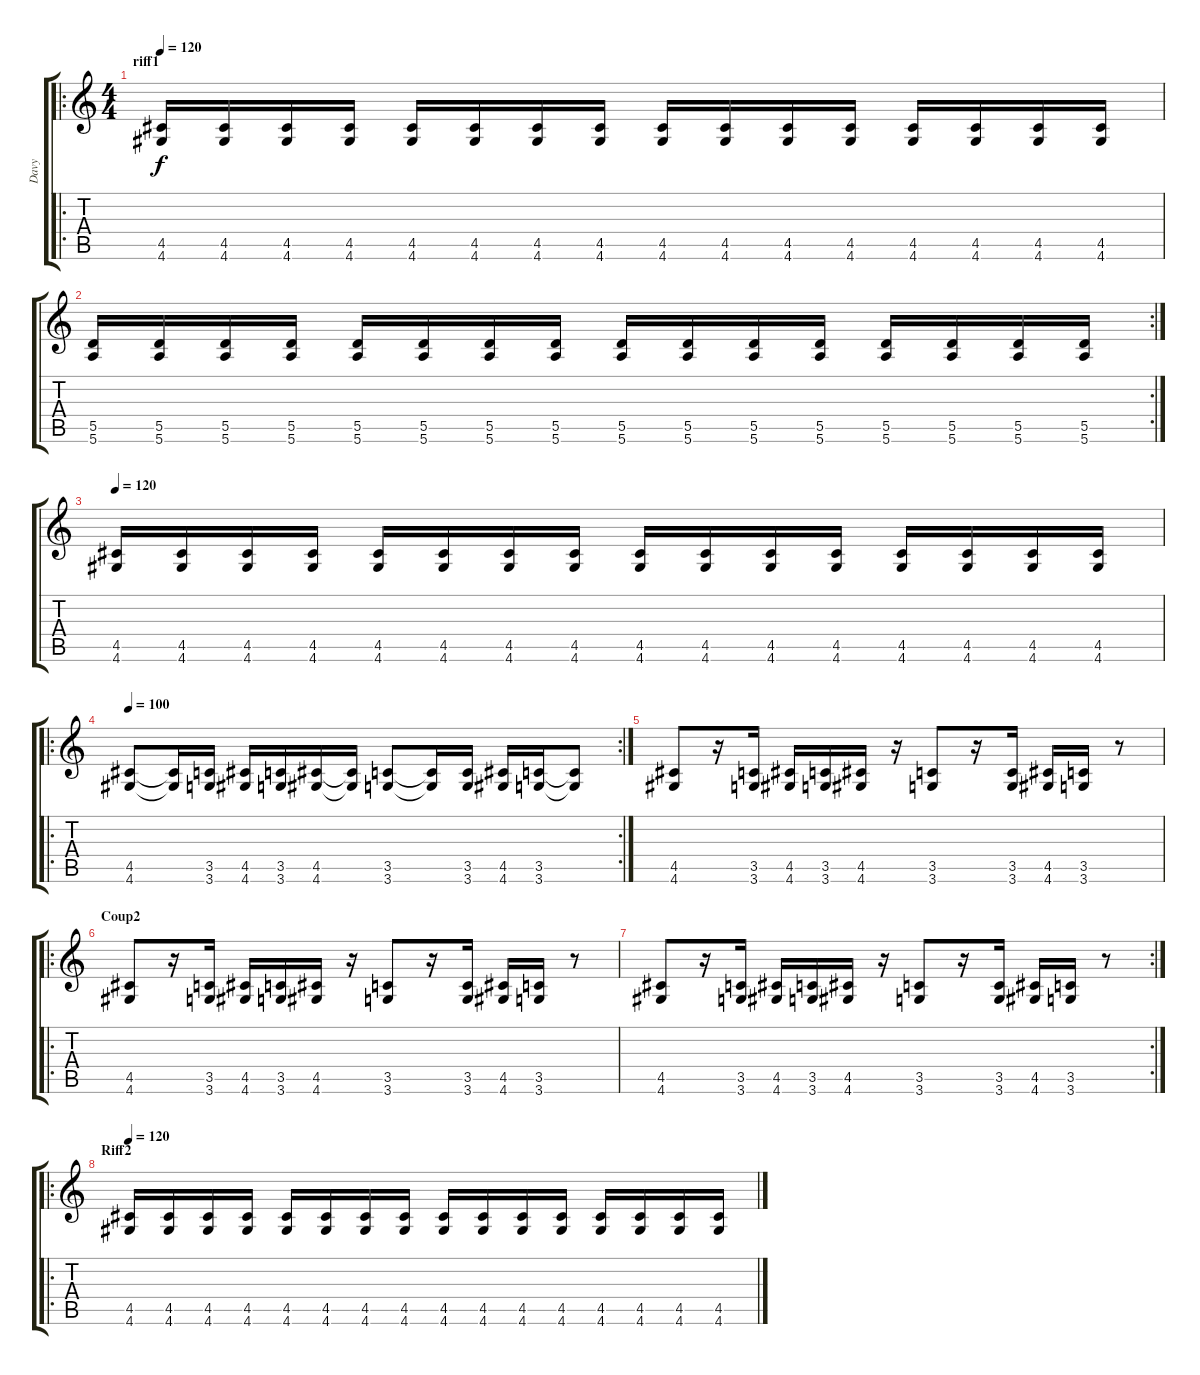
\track ("Davy" "Davy") {instrument overdrivenguitar}
\staff {score tabs}
\tuning (E4 B3 G3 D3 A2 E2) {hide}
\ro
\ts (4 4)
\section ("" "riff1")
\tempo 120
\clef g2
\ks c
(4.5 4.6).16{dy f volume 8} (4.5 4.6).16 (4.5 4.6).16 (4.5 4.6).16 (4.5 4.6).16 (4.5 4.6).16 (4.5 4.6).16 (4.5 4.6).16 (4.5 4.6).16 (4.5 4.6).16 (4.5 4.6).16 (4.5 4.6).16 (4.5 4.6).16 (4.5 4.6).16 (4.5 4.6).16 (4.5 4.6).16 |
\rc 2
(5.5 5.6).16 (5.5 5.6).16 (5.5 5.6).16 (5.5 5.6).16 (5.5 5.6).16 (5.5 5.6).16 (5.5 5.6).16 (5.5 5.6).16 (5.5 5.6).16 (5.5 5.6).16 (5.5 5.6).16 (5.5 5.6).16 (5.5 5.6).16 (5.5 5.6).16 (5.5 5.6).16 (5.5 5.6).16 |
\tempo 120
(4.5 4.6).16{volume 8} (4.5 4.6).16 (4.5 4.6).16 (4.5 4.6).16 (4.5 4.6).16 (4.5 4.6).16 (4.5 4.6).16 (4.5 4.6).16 (4.5 4.6).16 (4.5 4.6).16 (4.5 4.6).16 (4.5 4.6).16 (4.5 4.6).16 (4.5 4.6).16 (4.5 4.6).16 (4.5 4.6).16 |
\ro
\rc 2
\tempo 100
(4.5 4.6).8{volume 13} (4.5{t} 4.6{t}).16 (3.5 3.6).16 (4.5 4.6).16 (3.5 3.6).16 (4.5 4.6).16 (4.5{t} 4.6{t}).16 (3.5 3.6).8 (3.5{t} 3.6{t}).16 (3.5 3.6).16 (4.5 4.6).16 (3.5 3.6).16 (3.5{t} 3.6{t}).8 |
(4.5 4.6).8 r.16 (3.5 3.6).16 (4.5 4.6).16 (3.5 3.6).16 (4.5 4.6).16 r.16 (3.5 3.6).8 r.16 (3.5 3.6).16 (4.5 4.6).16 (3.5 3.6).16 r.8 |
\ro
\section ("" "Coup2")
(4.5 4.6).8{volume 10 instrument overdrivenguitar} r.16 (3.5 3.6).16 (4.5 4.6).16 (3.5 3.6).16 (4.5 4.6).16 r.16 (3.5 3.6).8 r.16 (3.5 3.6).16 (4.5 4.6).16 (3.5 3.6).16 r.8 |
\rc 2
(4.5 4.6).8{volume 10 instrument overdrivenguitar} r.16 (3.5 3.6).16 (4.5 4.6).16 (3.5 3.6).16 (4.5 4.6).16 r.16 (3.5 3.6).8 r.16 (3.5 3.6).16 (4.5 4.6).16 (3.5 3.6).16 r.8 |
\ro
\section ("" "Riff2")
\tempo 120
(4.5 4.6).16{volume 8} (4.5 4.6).16 (4.5 4.6).16 (4.5 4.6).16 (4.5 4.6).16 (4.5 4.6).16 (4.5 4.6).16 (4.5 4.6).16 (4.5 4.6).16 (4.5 4.6).16 (4.5 4.6).16 (4.5 4.6).16 (4.5 4.6).16 (4.5 4.6).16 (4.5 4.6).16 (4.5 4.6).16
